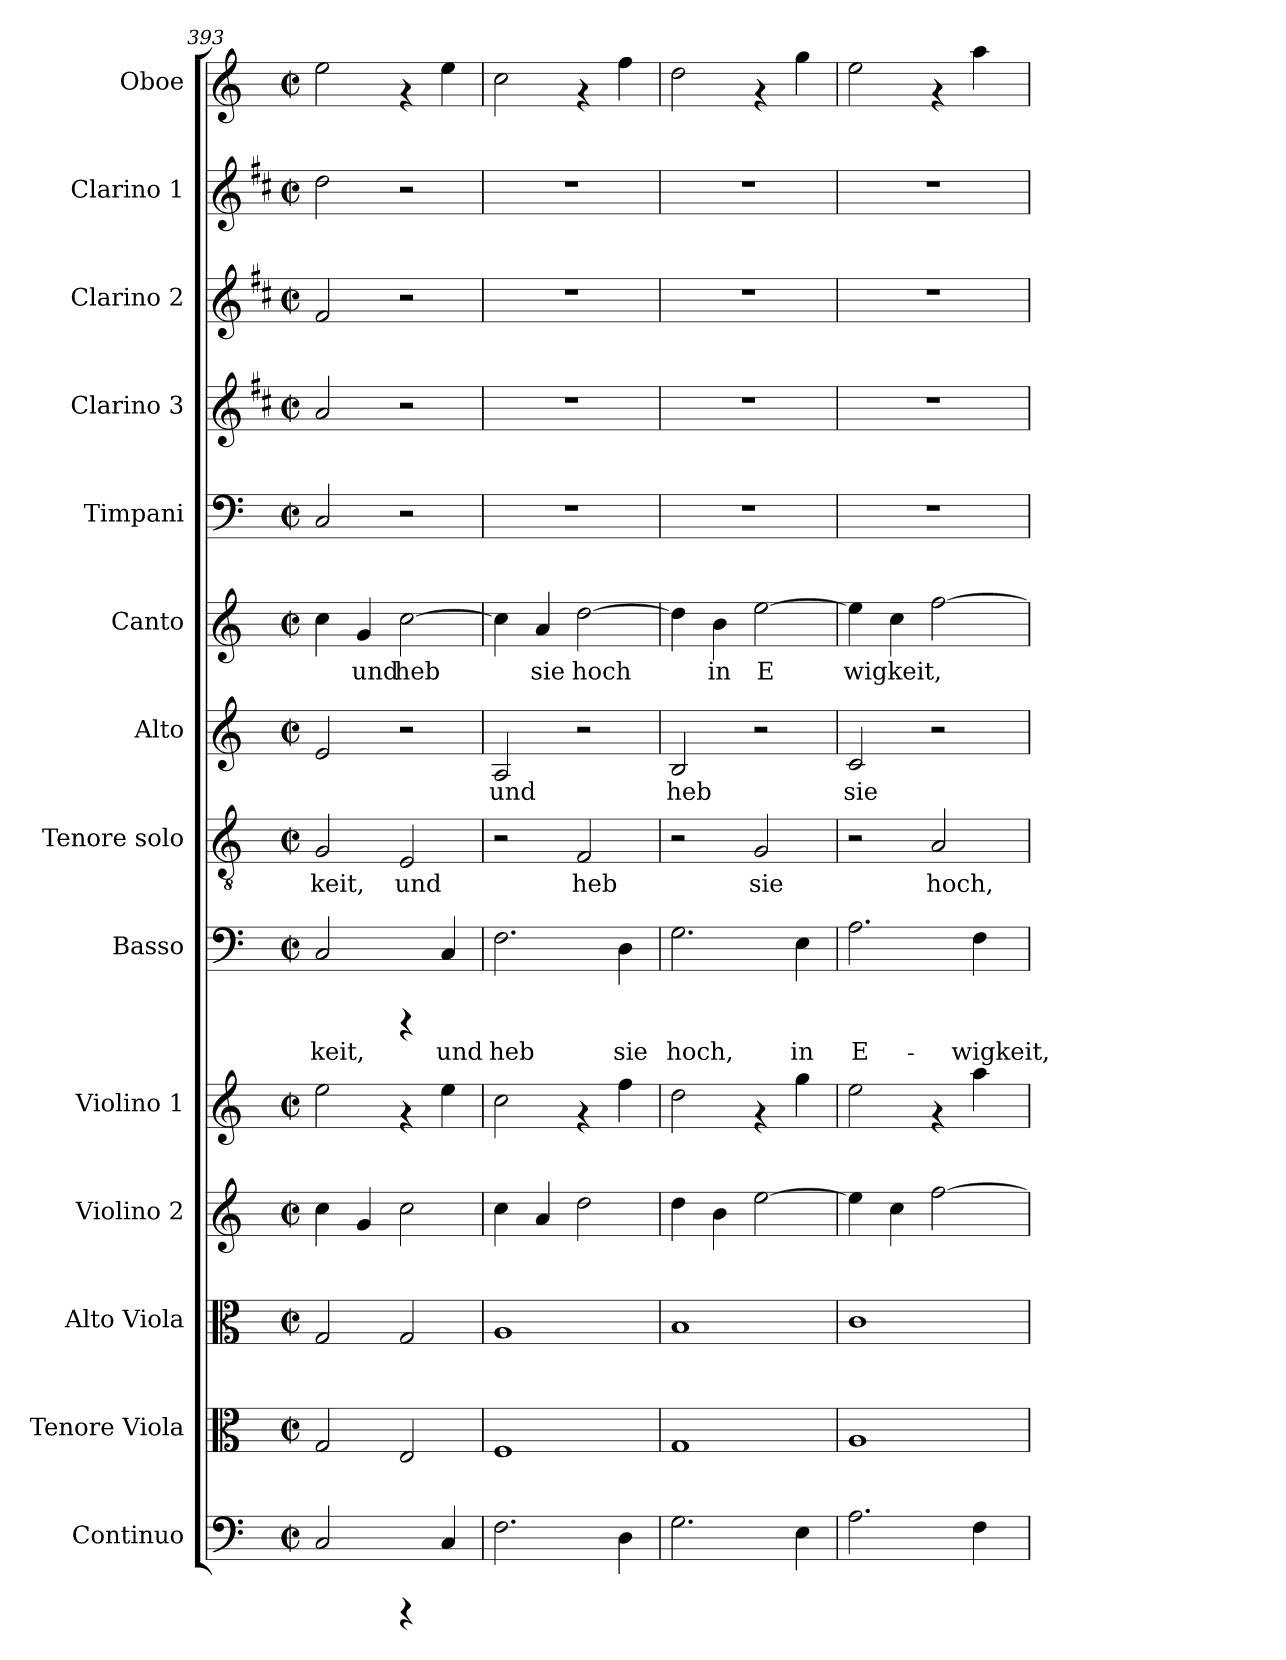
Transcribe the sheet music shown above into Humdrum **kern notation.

**kern	**kern	**kern	**kern	**kern	**kern	**text	**kern	**text	**kern	**text	**kern	**text	**kern	**kern	**kern	**kern	**kern
*part14	*part13	*part12	*part11	*part10	*part9	*part9	*part8	*part8	*part7	*part7	*part6	*part6	*part5	*part4	*part3	*part2	*part1
*staff14	*staff13	*staff12	*staff11	*staff10	*staff9	*staff9	*staff8	*staff8	*staff7	*staff7	*staff6	*staff6	*staff5	*staff4	*staff3	*staff2	*staff1
*I"Continuo	*I"Tenore Viola	*I"Alto Viola	*I"Violino 2	*I"Violino 1	*I"Basso	*	*I"Tenore solo	*	*I"Alto	*	*I"Canto	*	*I"Timpani	*I"Clarino 3	*I"Clarino 2	*I"Clarino 1	*I"Oboe
*I'Continuo	*I'Tenore Viola	*I'Alto Viola	*I'Violino 2	*I'Violino 1	*I'Basso	*	*I'Tenore	*	*I'Alto	*	*I'Canto	*	*I'Timpani	*I'Clarino 3	*I'Clarino 2	*I'Clarino 1	*I'Oboe
*clefF4	*clefC3	*clefC3	*clefG2	*clefG2	*clefF4	*	*clefGv2	*	*clefG2	*	*clefG2	*	*clefF4	*clefG2	*clefG2	*clefG2	*clefG2
*	*	*	*	*	*	*	*	*	*	*	*	*	*	*ITrd1c2	*ITrd1c2	*ITrd1c2	*
*k[]	*k[]	*k[]	*k[]	*k[]	*k[]	*	*k[]	*	*k[]	*	*k[]	*	*k[]	*k[]	*k[]	*k[]	*k[]
*C:	*C:	*C:	*C:	*C:	*C:	*	*C:	*	*C:	*	*C:	*	*C:	*C:	*C:	*C:	*C:
*M2/2	*M2/2	*M2/2	*M2/2	*M2/2	*M2/2	*	*M2/2	*	*M2/2	*	*M2/2	*	*M2/2	*M2/2	*M2/2	*M2/2	*M2/2
*met(c|)	*met(c|)	*met(c|)	*met(c|)	*met(c|)	*met(c|)	*	*met(c|)	*	*met(c|)	*	*met(c|)	*	*met(c|)	*met(c|)	*met(c|)	*met(c|)	*met(c|)
=393	=393	=393	=393	=393	=393	=393	=393	=393	=393	=393	=393	=393	=393	=393	=393	=393	=393
!	!	!	!	!	!	!LO:LY:b:cj	!	!LO:LY:b	!	!LO:LY:b:cj	!	!LO:LY:b:cj	!	!	!	!	!
2C/	2G/	2G/	4cc\	2ee\	2C/	-keit,	2G/	keit,	2e/	.	4cc\	.	2C/	2g/	2e/	2cc\	2ee\
!	!	!	!	!	!	!	!	!	!	!	!	!LO:LY:b:cj	!	!	!	!	!
.	.	.	4g/	.	.	.	.	.	.	.	4g/	und	.	.	.	.	.
!	!	!	!	!	!	!	!	!LO:LY:b	!	!	!	!LO:LY:b:cj	!	!	!	!	!
4rCCC	2E/	2G/	2cc\	4rf	4rCCC	.	2E/	und	2r	.	[>2cc\	heb	2r	2r	2r	2r	4rf
!	!	!	!	!	!	!LO:LY:b:cj	!	!	!	!	!	!	!	!	!	!	!
4C/	.	.	.	4ee\	4C/	und	.	.	.	.	.	.	.	.	.	.	4ee\
=394	=394	=394	=394	=394	=394	=394	=394	=394	=394	=394	=394	=394	=394	=394	=394	=394	=394
!	!	!	!	!	!	!LO:LY:b:cj	!	!	!	!LO:LY:b:cj	!	!LO:LY:b:cj	!	!	!	!	!
2.F\	1F	1A	4cc\	2cc\	2.F\	heb	2r	.	2A/	und	4cc\]	.	1r	1r	1r	1r	2cc\
!	!	!	!	!	!	!	!	!	!	!	!	!LO:LY:b:cj	!	!	!	!	!
.	.	.	4a/	.	.	.	.	.	.	.	4a/	sie	.	.	.	.	.
!	!	!	!	!	!	!	!	!LO:LY:b	!	!	!	!LO:LY:b:cj	!	!	!	!	!
.	.	.	2dd\	4rf	.	.	2F/	heb	2r	.	[>2dd\	hoch	.	.	.	.	4rf
!	!	!	!	!	!	!LO:LY:b:cj	!	!	!	!	!	!	!	!	!	!	!
4D\	.	.	.	4ff\	4D\	sie	.	.	.	.	.	.	.	.	.	.	4ff\
=395	=395	=395	=395	=395	=395	=395	=395	=395	=395	=395	=395	=395	=395	=395	=395	=395	=395
!	!	!	!	!	!	!LO:LY:b:cj	!	!	!	!LO:LY:b:cj	!	!LO:LY:b:cj	!	!	!	!	!
2.G\	1G	1B	4dd\	2dd\	2.G\	hoch,	2r	.	2B/	heb	4dd\]	.	1r	1r	1r	1r	2dd\
!	!	!	!	!	!	!	!	!	!	!	!	!LO:LY:b:cj	!	!	!	!	!
.	.	.	4b\	.	.	.	.	.	.	.	4b\	in	.	.	.	.	.
!	!	!	!	!	!	!	!	!LO:LY:b	!	!	!	!LO:LY:b:cj	!	!	!	!	!
.	.	.	[>2ee\	4rf	.	.	2G/	sie	2r	.	[>2ee\	E	.	.	.	.	4rf
!	!	!	!	!	!	!LO:LY:b:cj	!	!	!	!	!	!	!	!	!	!	!
4E\	.	.	.	4gg\	4E\	in	.	.	.	.	.	.	.	.	.	.	4gg\
=396	=396	=396	=396	=396	=396	=396	=396	=396	=396	=396	=396	=396	=396	=396	=396	=396	=396
!	!	!	!	!	!	!LO:LY:b:cj	!	!	!	!LO:LY:b:cj	!	!LO:LY:b:cj	!	!	!	!	!
2.A\	1A	1c	4ee\]	2ee\	2.A\	E-	2r	.	2c/	sie	4ee\]	wigkeit,	1r	1r	1r	1r	2ee\
!	!	!	!	!	!	!	!	!	!	!	!	!LO:LY:b:cj	!	!	!	!	!
.	.	.	4cc\	.	.	.	.	.	.	.	4cc\	.	.	.	.	.	.
!	!	!	!	!	!	!	!	!LO:LY:b	!	!	!	!LO:LY:b:cj	!	!	!	!	!
.	.	.	[>2ff\	4rf	.	.	2A/	hoch,	2r	.	[>2ff\	.	.	.	.	.	4rf
!	!	!	!	!	!	!LO:LY:b:cj	!	!	!	!	!	!	!	!	!	!	!
4F\	.	.	.	4aa\	4F\	-wigkeit,	.	.	.	.	.	.	.	.	.	.	4aa\
=	=	=	=	=	=	=	=	=	=	=	=	=	=	=	=	=	=
*-	*-	*-	*-	*-	*-	*-	*-	*-	*-	*-	*-	*-	*-	*-	*-	*-	*-
